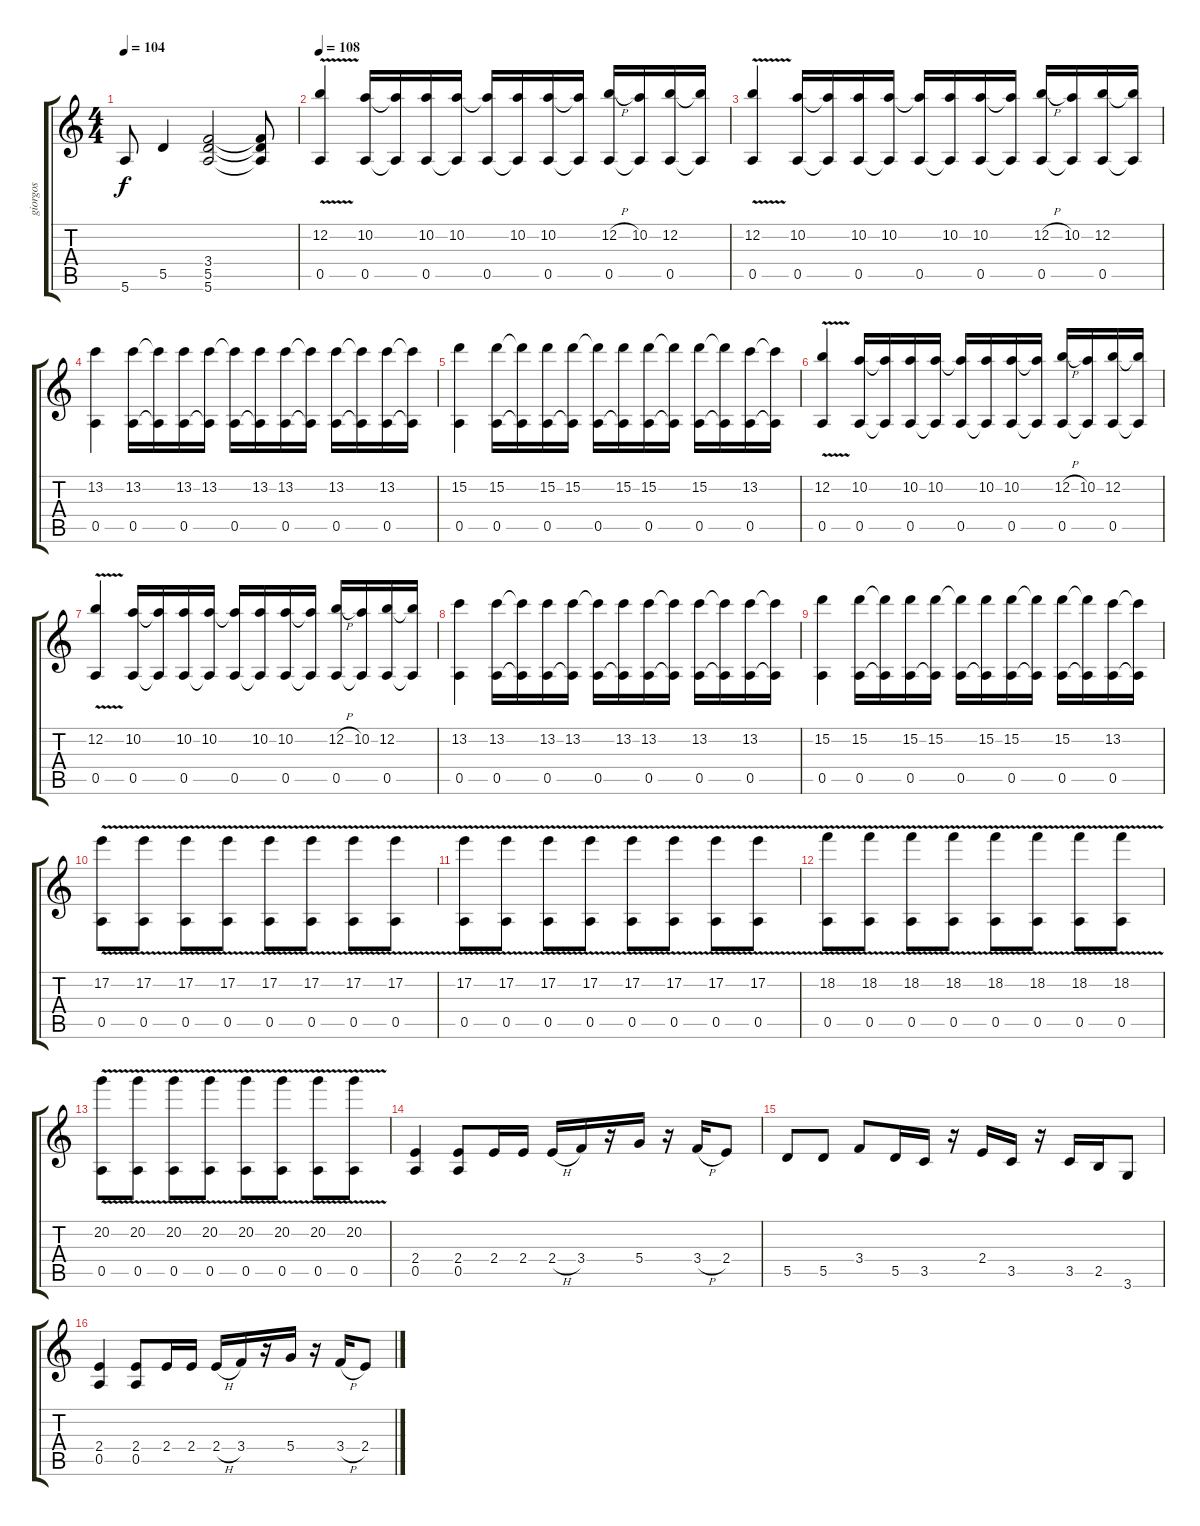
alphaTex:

\track ("giorgos" "giorgos") {instrument overdrivenguitar}
\staff {score tabs}
\tuning (E4 B3 G3 D3 A2 E2) {hide}
\ts (4 4)
\tempo 104
\clef g2
\ks c
5.6.8{dy f} 5.5.4 (3.4 5.5 5.6).2 (3.4{t} 5.5{t} 5.6{t}).8 |
\tempo 108
(12.2{v} 0.5).4 (10.2 0.5).16 (10.2{t} 0.5{t}).16 (10.2 0.5).16 (10.2 0.5{t}).16 (10.2{t} 0.5).16 (10.2 0.5{t}).16 (10.2 0.5).16 (10.2{t} 0.5{t}).16 (12.2{h} 0.5).16 (10.2 0.5{t}).16 (12.2 0.5).16 (12.2{t} 0.5{t}).16 |
(12.2{v} 0.5).4 (10.2 0.5).16 (10.2{t} 0.5{t}).16 (10.2 0.5).16 (10.2 0.5{t}).16 (10.2{t} 0.5).16 (10.2 0.5{t}).16 (10.2 0.5).16 (10.2{t} 0.5{t}).16 (12.2{h} 0.5).16 (10.2 0.5{t}).16 (12.2 0.5).16 (12.2{t} 0.5{t}).16 |
(13.2 0.5).4 (13.2 0.5).16 (13.2{t} 0.5{t}).16 (13.2 0.5).16 (13.2 0.5{t}).16 (13.2{t} 0.5).16 (13.2 0.5{t}).16 (13.2 0.5).16 (13.2{t} 0.5{t}).16 (13.2 0.5).16 (13.2{t} 0.5{t}).16 (13.2 0.5).16 (13.2{t} 0.5{t}).16 |
(15.2 0.5).4 (15.2 0.5).16 (15.2{t} 0.5{t}).16 (15.2 0.5).16 (15.2 0.5{t}).16 (15.2{t} 0.5).16 (15.2 0.5{t}).16 (15.2 0.5).16 (15.2{t} 0.5{t}).16 (15.2 0.5).16 (15.2{t} 0.5{t}).16 (13.2 0.5).16 (13.2{t} 0.5{t}).16 |
(12.2{v} 0.5).4 (10.2 0.5).16 (10.2{t} 0.5{t}).16 (10.2 0.5).16 (10.2 0.5{t}).16 (10.2{t} 0.5).16 (10.2 0.5{t}).16 (10.2 0.5).16 (10.2{t} 0.5{t}).16 (12.2{h} 0.5).16 (10.2 0.5{t}).16 (12.2 0.5).16 (12.2{t} 0.5{t}).16 |
(12.2{v} 0.5).4 (10.2 0.5).16 (10.2{t} 0.5{t}).16 (10.2 0.5).16 (10.2 0.5{t}).16 (10.2{t} 0.5).16 (10.2 0.5{t}).16 (10.2 0.5).16 (10.2{t} 0.5{t}).16 (12.2{h} 0.5).16 (10.2 0.5{t}).16 (12.2 0.5).16 (12.2{t} 0.5{t}).16 |
(13.2 0.5).4 (13.2 0.5).16 (13.2{t} 0.5{t}).16 (13.2 0.5).16 (13.2 0.5{t}).16 (13.2{t} 0.5).16 (13.2 0.5{t}).16 (13.2 0.5).16 (13.2{t} 0.5{t}).16 (13.2 0.5).16 (13.2{t} 0.5{t}).16 (13.2 0.5).16 (13.2{t} 0.5{t}).16 |
(15.2 0.5).4 (15.2 0.5).16 (15.2{t} 0.5{t}).16 (15.2 0.5).16 (15.2 0.5{t}).16 (15.2{t} 0.5).16 (15.2 0.5{t}).16 (15.2 0.5).16 (15.2{t} 0.5{t}).16 (15.2 0.5).16 (15.2{t} 0.5{t}).16 (13.2 0.5).16 (13.2{t} 0.5{t}).16 |
(17.2{v} 0.5).8 (17.2{v} 0.5).8 (17.2{v} 0.5).8 (17.2{v} 0.5).8 (17.2{v} 0.5).8 (17.2{v} 0.5).8 (17.2{v} 0.5).8 (17.2{v} 0.5).8 |
(17.2{v} 0.5).8 (17.2{v} 0.5).8 (17.2{v} 0.5).8 (17.2{v} 0.5).8 (17.2{v} 0.5).8 (17.2{v} 0.5).8 (17.2{v} 0.5).8 (17.2{v} 0.5).8 |
(18.2{v} 0.5).8 (18.2{v} 0.5).8 (18.2{v} 0.5).8 (18.2{v} 0.5).8 (18.2{v} 0.5).8 (18.2{v} 0.5).8 (18.2{v} 0.5).8 (18.2{v} 0.5).8 |
(20.2{v} 0.5).8 (20.2{v} 0.5).8 (20.2{v} 0.5).8 (20.2{v} 0.5).8 (20.2{v} 0.5).8 (20.2{v} 0.5).8 (20.2{v} 0.5).8 (20.2{v} 0.5).8 |
(2.4 0.5).4 (2.4 0.5).8 2.4.16 2.4.16 2.4{h}.16 3.4.16 r.16 5.4.16 r.16 3.4{h}.16 2.4.8 |
5.5.8 5.5.8 3.4.8 5.5.16 3.5.16 r.16 2.4.16 3.5.16 r.16 3.5.16 2.5.16 3.6.8 |
(2.4 0.5).4 (2.4 0.5).8 2.4.16 2.4.16 2.4{h}.16 3.4.16 r.16 5.4.16 r.16 3.4{h}.16 2.4.8
